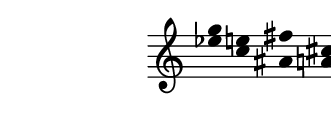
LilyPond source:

\version "2.10.33"

\score {
  \new Staff \with {
    \remove "Time_signature_engraver" }{
      \time 7/4
      <<
        \relative c''' {
          \override Stem #'transparent = ##t
          g4 e fis cis g' e
        }
        \\
        \relative c'' {
          \override Stem #'transparent = ##t
          ees4 c ais a ees' c
        }
      >>
    }
  \layout {
    \context {
      \Staff \consists "Horizontal_bracket_engraver"
    }
  }
}
\paper {
  paper-width = 5.6\cm
  paper-height = 3\cm
  line-width = 6.5\cm
  top-margin = -.1\cm
  left-margin = -1.2\cm
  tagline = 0
}
